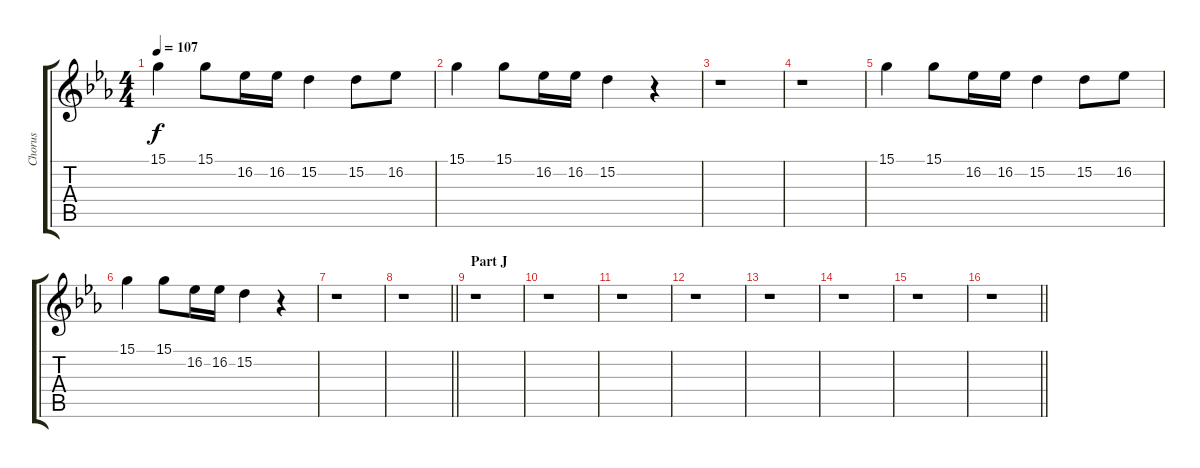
\track ("Chorus" "Chorus") {instrument trumpet}
\staff {score tabs}
\tuning (E4 B3 G3 D3 A2 E2) {hide}
\ts (4 4)
\tempo 107
\clef g2
\ks eb
15.1.4{dy f} 15.1.8 16.2.16 16.2.16 15.2.4 15.2.8 16.2.8 |
15.1.4 15.1.8 16.2.16 16.2.16 15.2.4 r.4 |
r.1 |
r.1 |
15.1.4 15.1.8 16.2.16 16.2.16 15.2.4 15.2.8 16.2.8 |
15.1.4 15.1.8 16.2.16 16.2.16 15.2.4 r.4 |
r.1 |
\barLineRight lightlight
r.1 |
\section ("" "Part J")
r.1 |
r.1 |
r.1 |
r.1 |
r.1 |
r.1 |
r.1 |
\barLineRight lightlight
r.1
